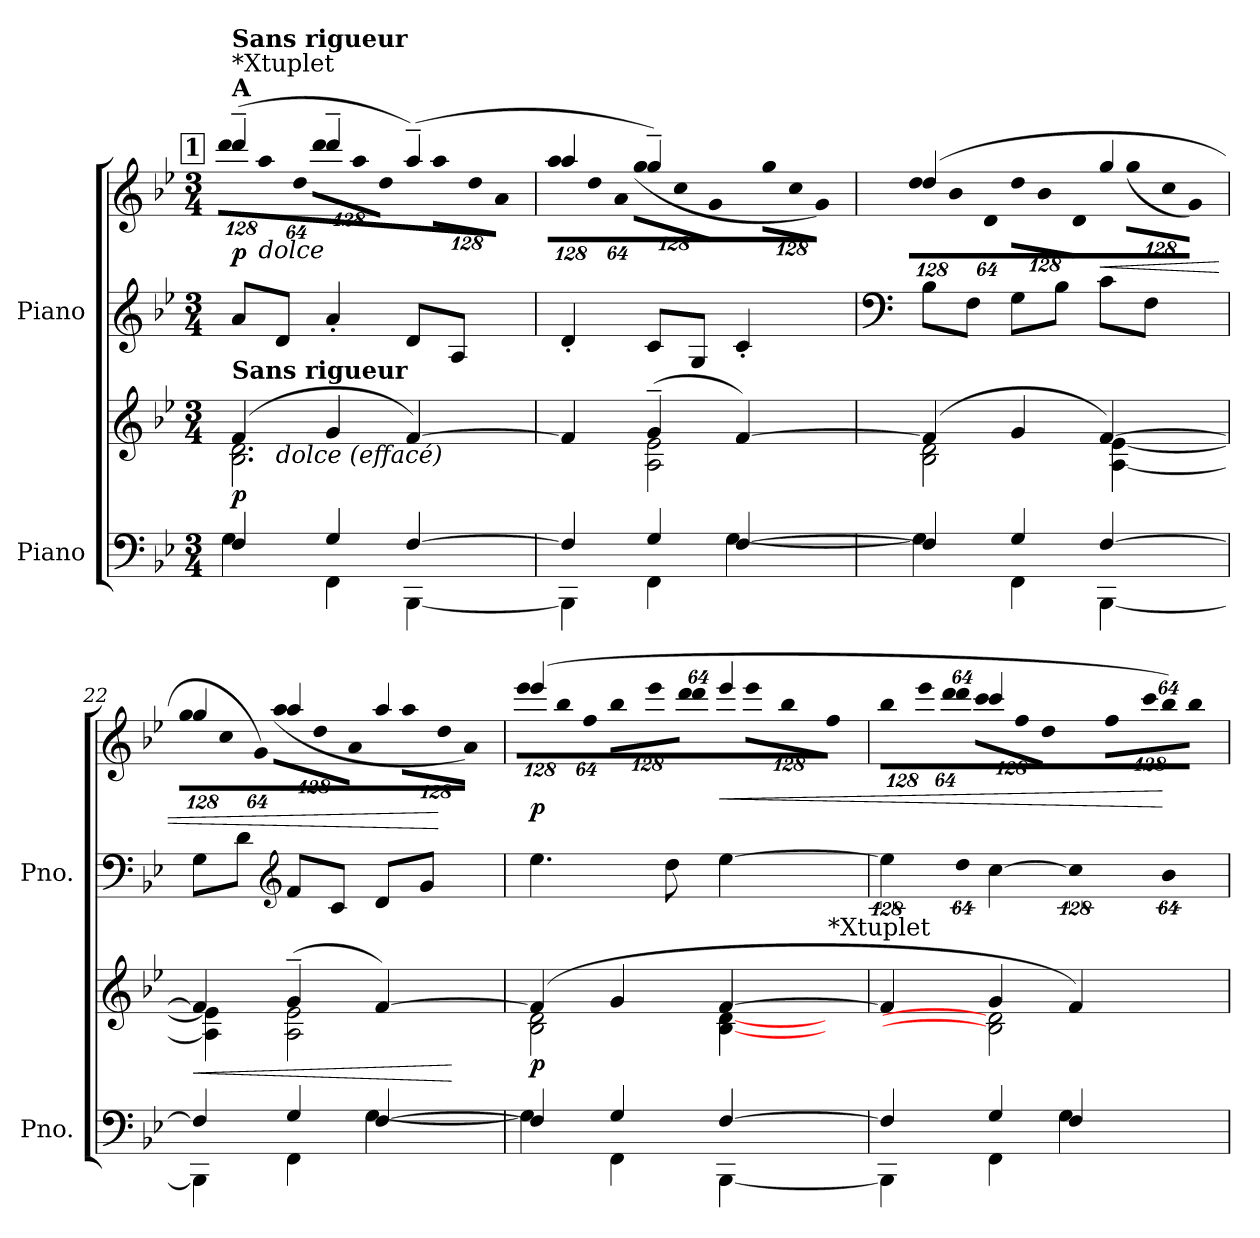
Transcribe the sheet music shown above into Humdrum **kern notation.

**kern	**kern	**dynam	**kern	**kern	**dynam
*part2	*part2	*part2	*part1	*part1	*part1
*staff4	*staff3	*staff3/4	*staff2	*staff1	*staff1/2
*I"Piano	*	*	*I"Piano	*	*
*I'Pno.	*	*	*I'Pno.	*	*
!!LO:PB:g=z
*clefF4	*clefG2	*	*clefG2	*clefG2	*
*k[b-e-]	*k[b-e-]	*	*k[b-e-]	*k[b-e-]	*
*B-:	*B-:	*	*B-:	*B-:	*
*M3/4	*M3/4	*	*M3/4	*M3/4	*
*MM198	*MM198	*	*MM198	*MM198	*
!!LO:REH:place=s1:B:color=#000000:enc=box:fs=15.7124:t=1
=19	=19	=19	=19	=19	=19
*^	*^	*	*	*^	*
*	*	*	*	*	*	*	*Xbrackettup	*
!	!	!	!	!	!	!LO:TX:a:B:t=A	!	!
!	!	!	!	!	!	!LO:TX:a:t=*Xtuplet	!	!
!	!	!	!	!	!	!LO:TX:a:B:t=Sans rigueur	!	!
!	!	!LO:TX:a:B:t=Sans rigueur	!	!	!	!	!	!
!	!	!	!	!	!	!	!LO:N:vis=8	!
*	*	*	*^	*	*	*	*	*
4Fi/	4Gi\	(4fi/	2.B-i\ 2.di	8ryy	p	8ai/L	(4ddd~i/	1024%85dddi\L	p
!	!	!	!	!	!	!	!	!LO:TX:b:i:t=dolce	!
!	!	!	!	!	!	!	!	!LO:N:vis=8	!
.	.	.	.	.	.	.	.	1024%85aai\	.
!	!	!	!	!LO:TX:b:i:t=dolce (effacé)	!	!	!	!	!
.	.	.	.	2ryy	.	8di/J	.	.	.
!	!	!	!	!	!	!	!	!LO:N:vis=8	!
.	.	.	.	.	.	.	.	512%43ddi\J	.
!	!	!	!	!	!	!	!	!LO:N:vis=8	!
4Gi/	4FFi\	4gi/	.	.	.	4a'i/	4ddd~i/	1024%85dddi\L	.
!	!	!	!	!	!	!	!	!LO:N:vis=8	!
.	.	.	.	.	.	.	.	1024%85aai\	.
!	!	!	!	!	!	!	!	!LO:N:vis=8	!
.	.	.	.	.	.	.	.	512%43ddi\J	.
!	!	!	!	!	!	!	!	!LO:N:vis=8	!
[>4Fi/	[<4BBB-i\	[>4fi/)	.	.	.	8di/L	(4aa~i/)	1024%85aai\L	.
!	!	!	!	!	!	!	!	!LO:N:vis=8	!
.	.	.	.	.	.	.	.	1024%85ddi\	.
.	.	.	.	8ryy	.	8Ai/J	.	.	.
!	!	!	!	!	!	!	!	!LO:N:vis=8	!
.	.	.	.	.	.	.	.	512%43ai\J	.
=20	=20	=20	=20	=20	=20	=20	=20	=20	=20
!	!	!	!	!	!	!	!	!LO:N:vis=8	!
*	*	*	*v	*v	*	*	*	*	*
4Fi/]	4BBB-i\]	4fi/]	4ryy	.	4d'i/	4aai/	1024%85aai\L	.
!	!	!	!	!	!	!	!LO:N:vis=8	!
.	.	.	.	.	.	.	1024%85ddi\	.
!	!	!	!	!	!	!	!LO:N:vis=8	!
.	.	.	.	.	.	.	512%43ai\J	.
!	!	!	!	!	!	!	!LO:N:vis=8	!
4Gi/	4FFi\	(4g~i/	2Ai\ 2e-i	.	8ci/L	4gg~i/)	(1024%85ggi\L	.
!	!	!	!	!	!	!	!LO:N:vis=8	!
.	.	.	.	.	.	.	1024%85cci\	.
.	.	.	.	.	8Gi/J	.	.	.
!	!	!	!	!	!	!	!LO:N:vis=8	!
.	.	.	.	.	.	.	512%43gi\J	.
!	!	!	!	!	!	!	!LO:N:vis=8	!
[>4Fi/	[<4Gi\	[>4fi/)	.	.	4c'i/	4ryy	1024%85ggi\L	.
!	!	!	!	!	!	!	!LO:N:vis=8	!
.	.	.	.	.	.	.	1024%85cci\	.
!	!	!	!	!	!	!	!LO:N:vis=8	!
.	.	.	.	.	.	.	512%43gi\J)	.
=21	=21	=21	=21	=21	=21	=21	=21	=21
*	*	*	*	*	*clefF4	*	*	*
!	!	!	!	!	!	!	!LO:N:vis=8	!
4Fi/]	4Gi\]	(4fi/]	2B-i\ 2di	.	8B-i\L	(4ddi/	1024%85ddi\L	.
!	!	!	!	!	!	!	!LO:N:vis=8	!
.	.	.	.	.	.	.	1024%85b-i\	.
.	.	.	.	.	8Fi\J	.	.	.
!	!	!	!	!	!	!	!LO:N:vis=8	!
.	.	.	.	.	.	.	512%43di\J	.
!	!	!	!	!	!	!	!LO:N:vis=8	!
4Gi/	4FFi\	4gi/	.	.	8Gi\L	4ryy	1024%85ddi\L	.
!	!	!	!	!	!	!	!LO:N:vis=8	!
.	.	.	.	.	.	.	1024%85b-i\	.
.	.	.	.	.	8B-i\J	.	.	.
!	!	!	!	!	!	!	!LO:N:vis=8	!
.	.	.	.	.	.	.	512%43di\J	.
!	!	!	!	!	!	!	!LO:N:vis=8	!LO:HP:b
[>4Fi/	[<4BBB-i\	[>4fi/)	[<4Ai\ [<4e-i	.	8ci\L	4ggi/	(1024%85ggi\L	<
!	!	!	!	!	!	!	!LO:N:vis=8	!
.	.	.	.	.	.	.	1024%85cci\	.
.	.	.	.	.	8Fi\J	.	.	.
!	!	!	!	!	!	!	!LO:N:vis=8	!
.	.	.	.	.	.	.	512%43gi\J)	.
=22	=22	=22	=22	=22	=22	=22	=22	=22
!	!	!	!	!LO:HP:b	!	!	!LO:N:vis=8	!
4Fi/]	4BBB-i\]	4fi/]	4Ai\] 4e-i]	<	8Gi\L	4ggi/	1024%85ggi\L	.
!	!	!	!	!	!	!	!LO:N:vis=8	!
.	.	.	.	.	.	.	1024%85cci\	.
.	.	.	.	.	8di\J	.	.	.
!	!	!	!	!	!	!	!LO:N:vis=8	!
.	.	.	.	.	.	.	512%43gi\J)	.
*	*	*	*	*	*clefG2	*	*	*
!	!	!	!	!	!	!	!LO:N:vis=8	!
4Gi/	4FFi\	(4g~i/	2Ai\ 2e-i	.	8fi/L	4aai/	(1024%85aai\L	.
!	!	!	!	!	!	!	!LO:N:vis=8	!
.	.	.	.	.	.	.	1024%85ddi\	.
.	.	.	.	.	8ci/J	.	.	.
!	!	!	!	!	!	!	!LO:N:vis=8	!
.	.	.	.	.	.	.	512%43ai\J	.
!	!	!	!	!	!	!	!LO:N:vis=8	!
[>4Fi/	[<4Gi\	[>4fi/)	.	.	8di/L	4aai/	1024%85aai\L	.
!	!	!	!	!	!	!	!LO:N:vis=8	!
.	.	.	.	.	.	.	1024%85ddi\	.
.	.	.	.	.	8gi/J	.	.	.
!	!	!	!	!	!	!	!LO:N:vis=8	!
.	.	.	.	.	.	.	512%43ai\J)	[
*v	*v	*	*	*	*	*v	*v	*
*	*v	*v	*	*	*	*
.	.	[	.	.	.
=23	=23	=23	=23	=23	=23
*^	*^	*	*	*^	*
!	!	!	!	!	!	!	!LO:N:vis=8	!
*	*	*	*	*	*^	*	*	*
4Fi/]	4Gi\]	(4fi/]	2B-i\ 2di	p	4.ee-i\	2ryy	(4eee-i/	1024%85eee-i\L	p
!	!	!	!	!	!	!	!	!LO:N:vis=8	!
.	.	.	.	.	.	.	.	1024%85bb-i\	.
!	!	!	!	!	!	!	!	!LO:N:vis=8	!
.	.	.	.	.	.	.	.	512%43ffi\J	.
!	!	!	!	!	!	!	!	!LO:N:vis=8	!
4Gi/	4FFi\	4gi/	.	.	.	.	16ryy	1024%85bb-i\L	.
.	.	.	.	.	.	.	64ryy	.	.
.	.	.	.	.	.	.	256ryy	.	.
.	.	.	.	.	.	.	1024ryy	.	.
!	!	!	!	!	!	!	!	!LO:N:vis=8	!
.	.	.	.	.	.	.	16ryy	1024%85eee-i\	.
.	.	.	.	.	8ddi\	.	.	.	.
.	.	.	.	.	.	.	64ryy	.	.
.	.	.	.	.	.	.	256ryy	.	.
.	.	.	.	.	.	.	1024ryy	.	.
!	!	!	!	!	!	!	!LO:N:vis=8	!LO:N:vis=8	!
.	.	.	.	.	.	.	512%43dddi/	512%43dddi\J	.
!	!	!	!	!	!	!	!	!LO:N:vis=8	!LO:HP:b
[>4Fi/	[<4BBB-i\	[>4fi/	[<4B-i\ [<4di	.	[>4ee-i\	8ryy	4eee-i/	1024%85eee-i\L	<
!	!	!	!	!	!	!	!	!LO:N:vis=8	!
.	.	.	.	.	.	.	.	1024%85bb-i\	.
.	.	.	.	.	.	16ryy	.	.	.
!	!	!	!	!	!	!	!	!LO:N:vis=8	!
.	.	.	.	.	.	.	.	512%43ffi\J	.
.	.	.	.	.	.	32ryy	.	.	.
.	.	.	.	.	.	64ryy	.	.	.
.	.	.	.	.	.	128...ryy	.	.	.
!	!	!	!	!	!	!LO:TX:b:t=*Xtuplet	!	!	!
.	.	.	.	.	.	1024ryy	.	.	.
!!LO:LB:g=z	!!
=24	=24	=24	=24	=24	=24	=24	=24	=24	=24
!	!	!	!	!	!LO:N:vis=4	!	!	!LO:N:vis=8	!
*	*	*	*	*	*v	*v	*	*	*
4Fi/]	4BBB-i\]	4fi/]	4ryy	.	512%85ee-i\]	16ryy	1024%85bb-i\L	.
.	.	.	.	.	.	64ryy	.	.
.	.	.	.	.	.	256ryy	.	.
.	.	.	.	.	.	1024ryy	.	.
!	!	!	!	!	!	!	!LO:N:vis=8	!
.	.	.	.	.	.	16ryy	1024%85eee-i\	.
.	.	.	.	.	.	64ryy	.	.
.	.	.	.	.	.	256ryy	.	.
.	.	.	.	.	.	1024ryy	.	.
!	!	!	!	!	!LO:N:vis=8	!LO:N:vis=8	!LO:N:vis=8	!
.	.	.	.	.	512%43ddi\	512%43dddi/	512%43dddi\J	.
!	!	!	!	!	!	!	!LO:N:vis=8	!
4Gi/	4FFi\	4gi/	2B-i\] 2di]	.	[>4cci\	4ccci/	1024%85ccci\L	.
!	!	!	!	!	!	!	!LO:N:vis=8	!
.	.	.	.	.	.	.	1024%85ffi\	.
!	!	!	!	!	!	!	!LO:N:vis=8	!
.	.	.	.	.	.	.	512%43ddi\J	.
!	!	!	!	!	!LO:N:vis=4	!	!LO:N:vis=8	!
4Fi/	4Gi\	4fi/)	.	.	512%85cci\]	16ryy	1024%85ffi\L	.
.	.	.	.	.	.	64ryy	.	.
.	.	.	.	.	.	256ryy	.	.
.	.	.	.	.	.	1024ryy	.	.
!	!	!	!	!	!	!	!LO:N:vis=8	!
.	.	.	.	.	.	16ryy	1024%85ccci\	.
.	.	.	.	.	.	64ryy	.	.
.	.	.	.	.	.	256ryy	.	.
.	.	.	.	.	.	1024ryy	.	.
!	!	!	!	!	!LO:N:vis=8	!LO:N:vis=8	!LO:N:vis=8	!
.	.	.	.	.	512%43b-i\	512%43bb-i/)	512%43bb-i\J	[
*v	*v	*	*	*	*	*v	*v	*
*	*v	*v	*	*	*	*
=	=	=	=	=	=
*-	*-	*-	*-	*-	*-
